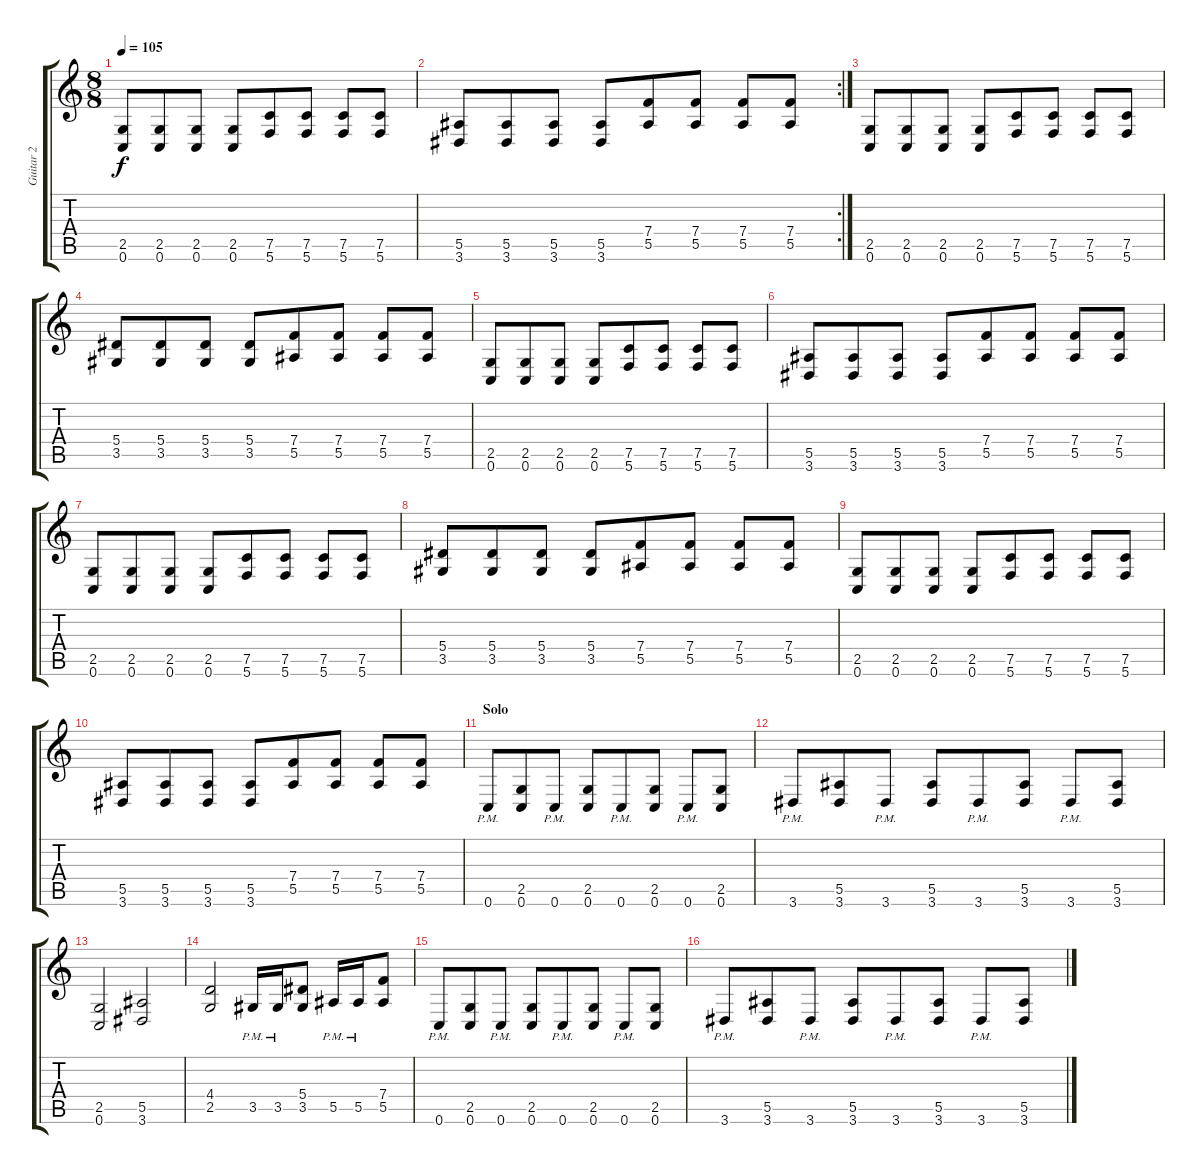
\track ("Guitar 2" "Guitar 2") {instrument distortionguitar}
\staff {score tabs}
\tuning (C4 G3 Eb3 Bb2 F2 C2) {hide}
\ts (8 8)
\tempo 105
\clef g2
\ks c
(2.5 0.6).8{dy f} (2.5 0.6).8 (2.5 0.6).8 (2.5 0.6).8 (7.5 5.6).8 (7.5 5.6).8 (7.5 5.6).8 (7.5 5.6).8 |
\rc 2
(5.5 3.6).8 (5.5 3.6).8 (5.5 3.6).8 (5.5 3.6).8 (7.4 5.5).8 (7.4 5.5).8 (7.4 5.5).8 (7.4 5.5).8 |
(2.5 0.6).8 (2.5 0.6).8 (2.5 0.6).8 (2.5 0.6).8 (7.5 5.6).8 (7.5 5.6).8 (7.5 5.6).8 (7.5 5.6).8 |
(5.4 3.5).8 (5.4 3.5).8 (5.4 3.5).8 (5.4 3.5).8 (7.4 5.5).8 (7.4 5.5).8 (7.4 5.5).8 (7.4 5.5).8 |
(2.5 0.6).8 (2.5 0.6).8 (2.5 0.6).8 (2.5 0.6).8 (7.5 5.6).8 (7.5 5.6).8 (7.5 5.6).8 (7.5 5.6).8 |
(5.5 3.6).8 (5.5 3.6).8 (5.5 3.6).8 (5.5 3.6).8 (7.4 5.5).8 (7.4 5.5).8 (7.4 5.5).8 (7.4 5.5).8 |
(2.5 0.6).8 (2.5 0.6).8 (2.5 0.6).8 (2.5 0.6).8 (7.5 5.6).8 (7.5 5.6).8 (7.5 5.6).8 (7.5 5.6).8 |
(5.4 3.5).8 (5.4 3.5).8 (5.4 3.5).8 (5.4 3.5).8 (7.4 5.5).8 (7.4 5.5).8 (7.4 5.5).8 (7.4 5.5).8 |
(2.5 0.6).8 (2.5 0.6).8 (2.5 0.6).8 (2.5 0.6).8 (7.5 5.6).8 (7.5 5.6).8 (7.5 5.6).8 (7.5 5.6).8 |
(5.5 3.6).8 (5.5 3.6).8 (5.5 3.6).8 (5.5 3.6).8 (7.4 5.5).8 (7.4 5.5).8 (7.4 5.5).8 (7.4 5.5).8 |
\section ("" "Solo")
0.6{pm}.8 (2.5 0.6).8 0.6{pm}.8 (2.5 0.6).8 0.6{pm}.8 (2.5 0.6).8 0.6{pm}.8 (2.5 0.6).8 |
3.6{pm}.8 (5.5 3.6).8 3.6{pm}.8 (5.5 3.6).8 3.6{pm}.8 (5.5 3.6).8 3.6{pm}.8 (5.5 3.6).8 |
(2.5 0.6).2 (5.5 3.6).2 |
(4.4 2.5).2 3.5{pm}.16 3.5{pm}.16 (5.4 3.5).8 5.5{pm}.16 5.5{pm}.16 (7.4 5.5).8 |
0.6{pm}.8 (2.5 0.6).8 0.6{pm}.8 (2.5 0.6).8 0.6{pm}.8 (2.5 0.6).8 0.6{pm}.8 (2.5 0.6).8 |
3.6{pm}.8 (5.5 3.6).8 3.6{pm}.8 (5.5 3.6).8 3.6{pm}.8 (5.5 3.6).8 3.6{pm}.8 (5.5 3.6).8
